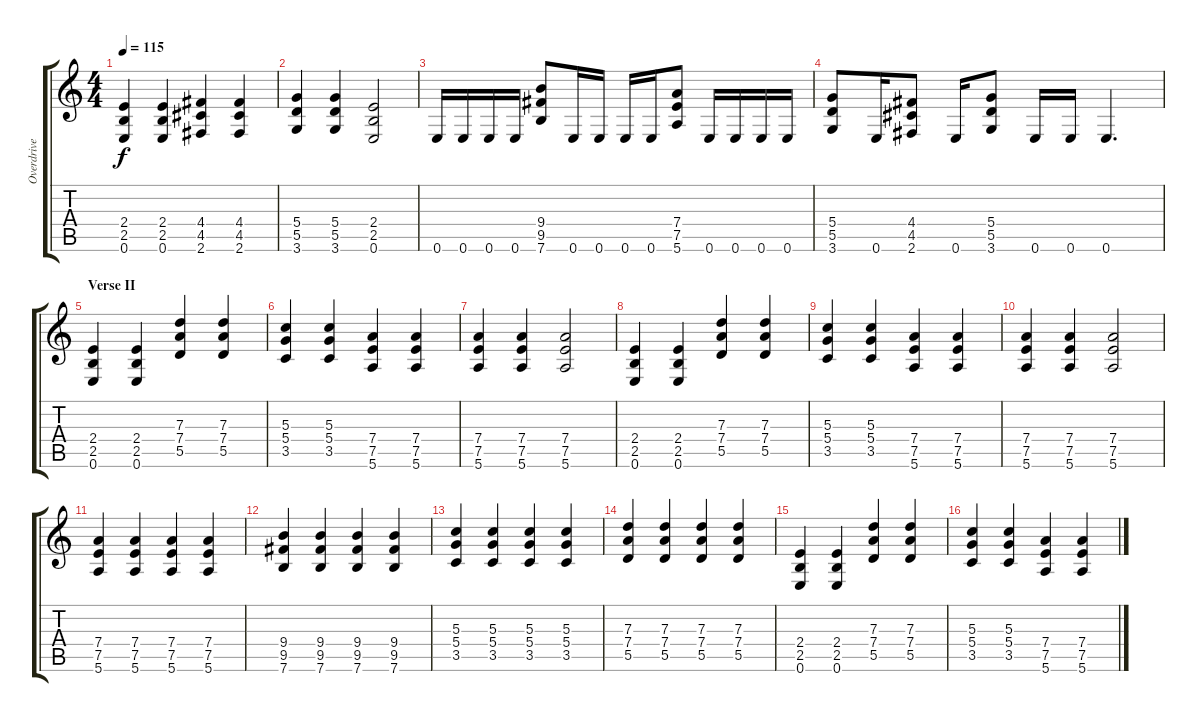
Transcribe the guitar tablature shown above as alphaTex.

\track ("Overdrive Gtr" "Overdrive ") {instrument overdrivenguitar}
\staff {score tabs}
\tuning (E4 B3 G3 D3 A2 E2) {hide}
\ts (4 4)
\tempo 115
\clef g2
\ks c
(2.4 2.5 0.6).4{dy f} (2.4 2.5 0.6).4 (4.4 4.5 2.6).4 (4.4 4.5 2.6).4 |
(5.4 5.5 3.6).4 (5.4 5.5 3.6).4 (2.4 2.5 0.6).2 |
0.6.16 0.6.16 0.6.16 0.6.16 (9.4 9.5 7.6).8 0.6.16 0.6.16 0.6.16 0.6.16 (7.4 7.5 5.6).8 0.6.16 0.6.16 0.6.16 0.6.16 |
(5.4 5.5 3.6).8 0.6.16 (4.4 4.5 2.6).8 0.6.16 (5.4 5.5 3.6).8 0.6.16 0.6.16 0.6.4{d} |
\section ("" "Verse II")
(2.4 2.5 0.6).4 (2.4 2.5 0.6).4 (7.3 7.4 5.5).4 (7.3 7.4 5.5).4 |
(5.3 5.4 3.5).4 (5.3 5.4 3.5).4 (7.4 7.5 5.6).4 (7.4 7.5 5.6).4 |
(7.4 7.5 5.6).4 (7.4 7.5 5.6).4 (7.4 7.5 5.6).2 |
(2.4 2.5 0.6).4 (2.4 2.5 0.6).4 (7.3 7.4 5.5).4 (7.3 7.4 5.5).4 |
(5.3 5.4 3.5).4 (5.3 5.4 3.5).4 (7.4 7.5 5.6).4 (7.4 7.5 5.6).4 |
(7.4 7.5 5.6).4 (7.4 7.5 5.6).4 (7.4 7.5 5.6).2 |
(7.4 7.5 5.6).4 (7.4 7.5 5.6).4 (7.4 7.5 5.6).4 (7.4 7.5 5.6).4 |
(9.4 9.5 7.6).4 (9.4 9.5 7.6).4 (9.4 9.5 7.6).4 (9.4 9.5 7.6).4 |
(5.3 5.4 3.5).4 (5.3 5.4 3.5).4 (5.3 5.4 3.5).4 (5.3 5.4 3.5).4 |
(7.3 7.4 5.5).4 (7.3 7.4 5.5).4 (7.3 7.4 5.5).4 (7.3 7.4 5.5).4 |
(2.4 2.5 0.6).4 (2.4 2.5 0.6).4 (7.3 7.4 5.5).4 (7.3 7.4 5.5).4 |
(5.3 5.4 3.5).4 (5.3 5.4 3.5).4 (7.4 7.5 5.6).4 (7.4 7.5 5.6).4
